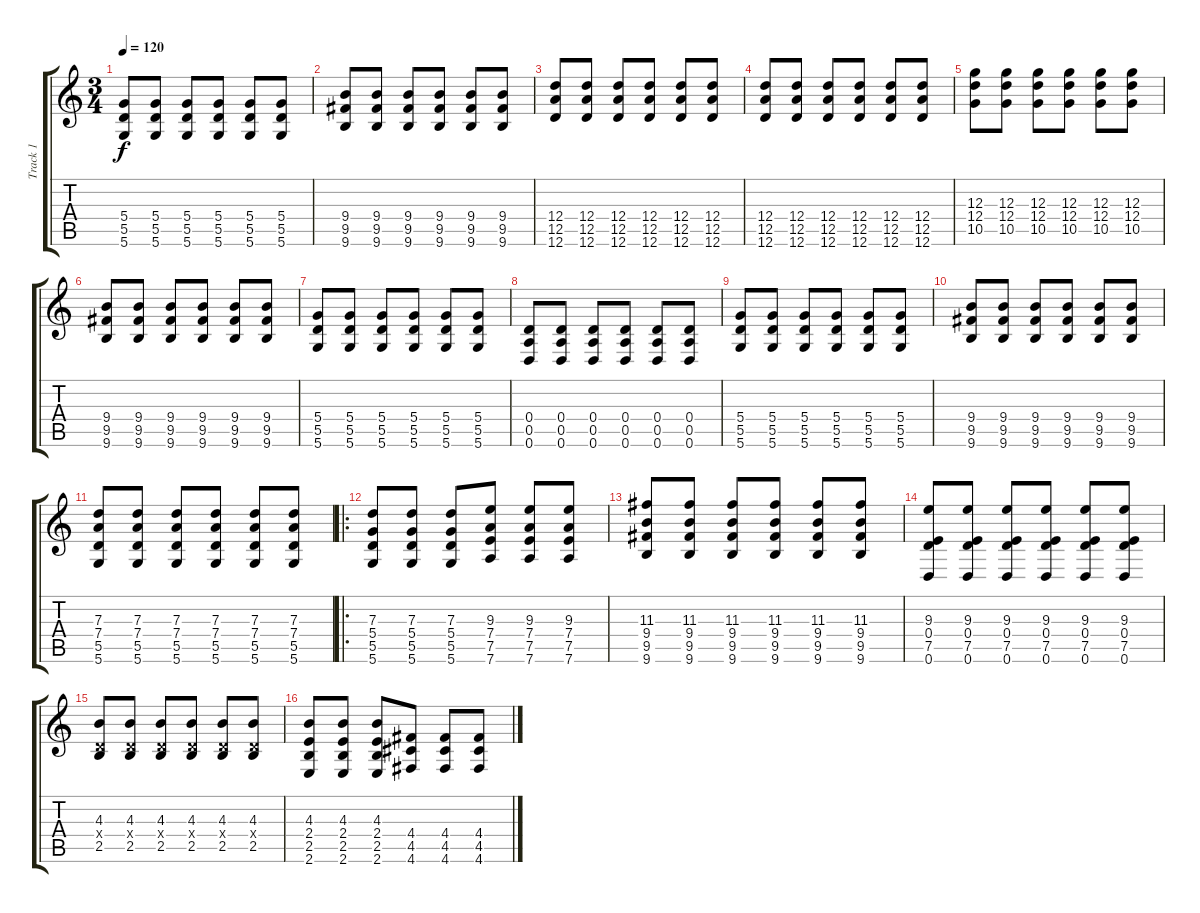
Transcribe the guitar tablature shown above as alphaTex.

\track ("Track 1" "Track 1") {instrument overdrivenguitar}
\staff {score tabs}
\tuning (E4 B3 G3 D3 A2 D2) {hide}
\ts (3 4)
\tempo 120
\clef g2
\ks c
(5.4 5.5 5.6).8{dy f} (5.4 5.5 5.6).8 (5.4 5.5 5.6).8 (5.4 5.5 5.6).8 (5.4 5.5 5.6).8 (5.4 5.5 5.6).8 |
(9.4 9.5 9.6).8 (9.4 9.5 9.6).8 (9.4 9.5 9.6).8 (9.4 9.5 9.6).8 (9.4 9.5 9.6).8 (9.4 9.5 9.6).8 |
(12.4 12.5 12.6).8 (12.4 12.5 12.6).8 (12.4 12.5 12.6).8 (12.4 12.5 12.6).8 (12.4 12.5 12.6).8 (12.4 12.5 12.6).8 |
(12.4 12.5 12.6).8 (12.4 12.5 12.6).8 (12.4 12.5 12.6).8 (12.4 12.5 12.6).8 (12.4 12.5 12.6).8 (12.4 12.5 12.6).8 |
(12.3 12.4 10.5).8 (12.3 12.4 10.5).8 (12.3 12.4 10.5).8 (12.3 12.4 10.5).8 (12.3 12.4 10.5).8 (12.3 12.4 10.5).8 |
(9.4 9.5 9.6).8 (9.4 9.5 9.6).8 (9.4 9.5 9.6).8 (9.4 9.5 9.6).8 (9.4 9.5 9.6).8 (9.4 9.5 9.6).8 |
(5.4 5.5 5.6).8 (5.4 5.5 5.6).8 (5.4 5.5 5.6).8 (5.4 5.5 5.6).8 (5.4 5.5 5.6).8 (5.4 5.5 5.6).8 |
(0.4 0.5 0.6).8 (0.4 0.5 0.6).8 (0.4 0.5 0.6).8 (0.4 0.5 0.6).8 (0.4 0.5 0.6).8 (0.4 0.5 0.6).8 |
(5.4 5.5 5.6).8 (5.4 5.5 5.6).8 (5.4 5.5 5.6).8 (5.4 5.5 5.6).8 (5.4 5.5 5.6).8 (5.4 5.5 5.6).8 |
(9.4 9.5 9.6).8 (9.4 9.5 9.6).8 (9.4 9.5 9.6).8 (9.4 9.5 9.6).8 (9.4 9.5 9.6).8 (9.4 9.5 9.6).8 |
(7.3 7.4 5.5 5.6).8 (7.3 7.4 5.5 5.6).8 (7.3 7.4 5.5 5.6).8 (7.3 7.4 5.5 5.6).8 (7.3 7.4 5.5 5.6).8 (7.3 7.4 5.5 5.6).8 |
\ro
(7.3 5.4 5.5 5.6).8 (7.3 5.4 5.5 5.6).8 (7.3 5.4 5.5 5.6).8 (9.3 7.4 7.5 7.6).8 (9.3 7.4 7.5 7.6).8 (9.3 7.4 7.5 7.6).8 |
(11.3 9.4 9.5 9.6).8 (11.3 9.4 9.5 9.6).8 (11.3 9.4 9.5 9.6).8 (11.3 9.4 9.5 9.6).8 (11.3 9.4 9.5 9.6).8 (11.3 9.4 9.5 9.6).8 |
(9.3 0.4 7.5 0.6).8 (9.3 0.4 7.5 0.6).8 (9.3 0.4 7.5 0.6).8 (9.3 0.4 7.5 0.6).8 (9.3 0.4 7.5 0.6).8 (9.3 0.4 7.5 0.6).8 |
(4.3 0.4{x} 2.5).8 (4.3 0.4{x} 2.5).8 (4.3 0.4{x} 2.5).8 (4.3 0.4{x} 2.5).8 (4.3 0.4{x} 2.5).8 (4.3 0.4{x} 2.5).8 |
(4.3 2.4 2.5 2.6).8 (4.3 2.4 2.5 2.6).8 (4.3 2.4 2.5 2.6).8 (4.4 4.5 4.6).8 (4.4 4.5 4.6).8 (4.4 4.5 4.6).8
